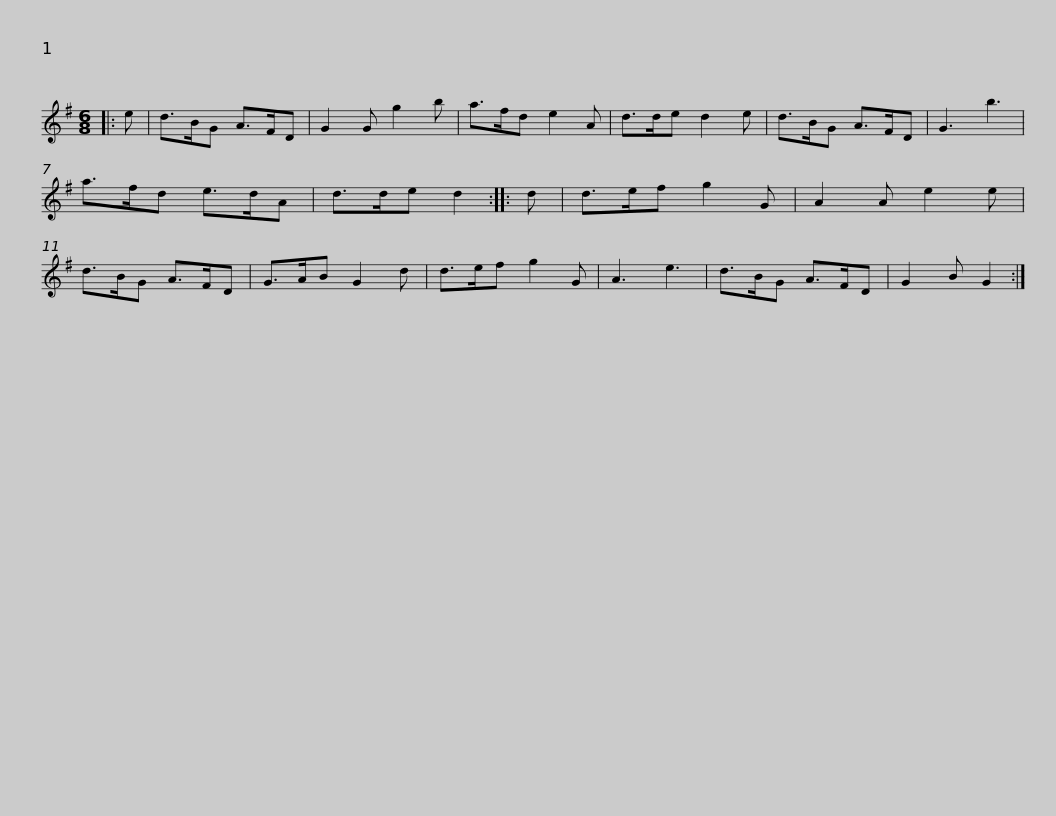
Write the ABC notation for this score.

X:1
L:1/8
M:6/8
I:linebreak $
K:G
V:1 treble
V:1
|: e | d>BG A>FD | G2 G g2 b | a>fd e2 A | d>de d2 e | %5
 d>BG A>FD | G3 b3 | a>fd e>dA |$ d>de d2 :: d | %10
 d>ef g2 G | A2 A e2 e | d>BG A>FD | G>AB G2 d | d>ef g2 G | %15
 A3 e3 |$ d>BG A>FD | G2 B G2 :| %18
